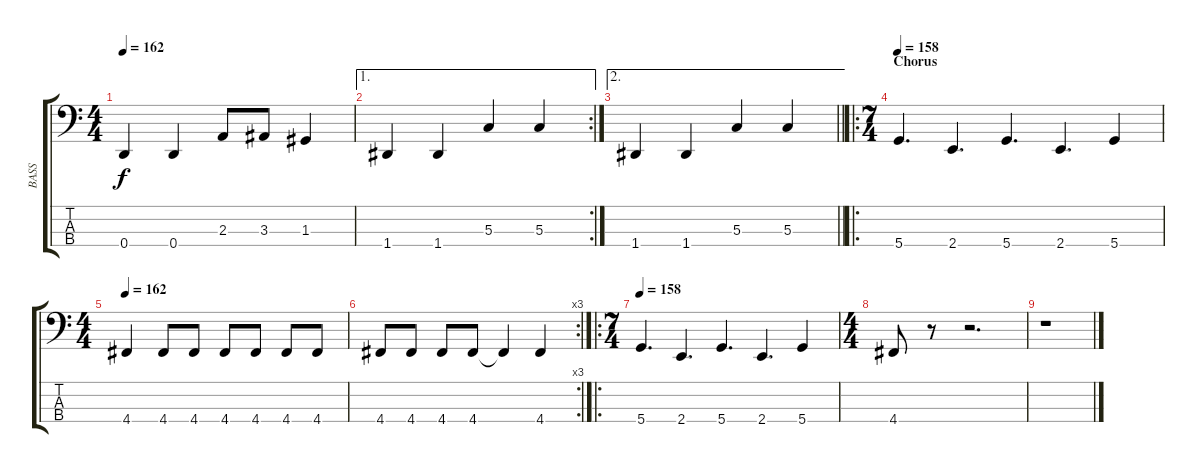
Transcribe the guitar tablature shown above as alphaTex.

\track ("BASS" "BASS") {instrument electricbassfinger}
\staff {score tabs}
\tuning (F2 C2 G1 D1) {hide}
\ts (4 4)
\tempo 162
\clef f4
\ks c
0.4.4{dy f} 0.4.4 2.3.8 3.3.8 1.3.4 |
\ae 1
\rc 2
1.4.4 1.4.4 5.3.4 5.3.4 |
\ae 2
\barLineRight lightlight
1.4.4 1.4.4 5.3.4 5.3.4 |
\ro
\ts (7 4)
\section ("" "Chorus")
\tempo 158
5.4.4{d} 2.4.4{d} 5.4.4{d} 2.4.4{d} 5.4.4 |
\ts (4 4)
\tempo 162
4.4.4 4.4.8 4.4.8 4.4.8 4.4.8 4.4.8 4.4.8 |
\rc 3
4.4.8 4.4.8 4.4.8 4.4.8 4.4{t}.4 4.4.4 |
\ro
\ts (7 4)
\tempo 158
5.4.4{d} 2.4.4{d} 5.4.4{d} 2.4.4{d} 5.4.4 |
\ts (4 4)
4.4.8 r.8 r.2{d} |
r.1
